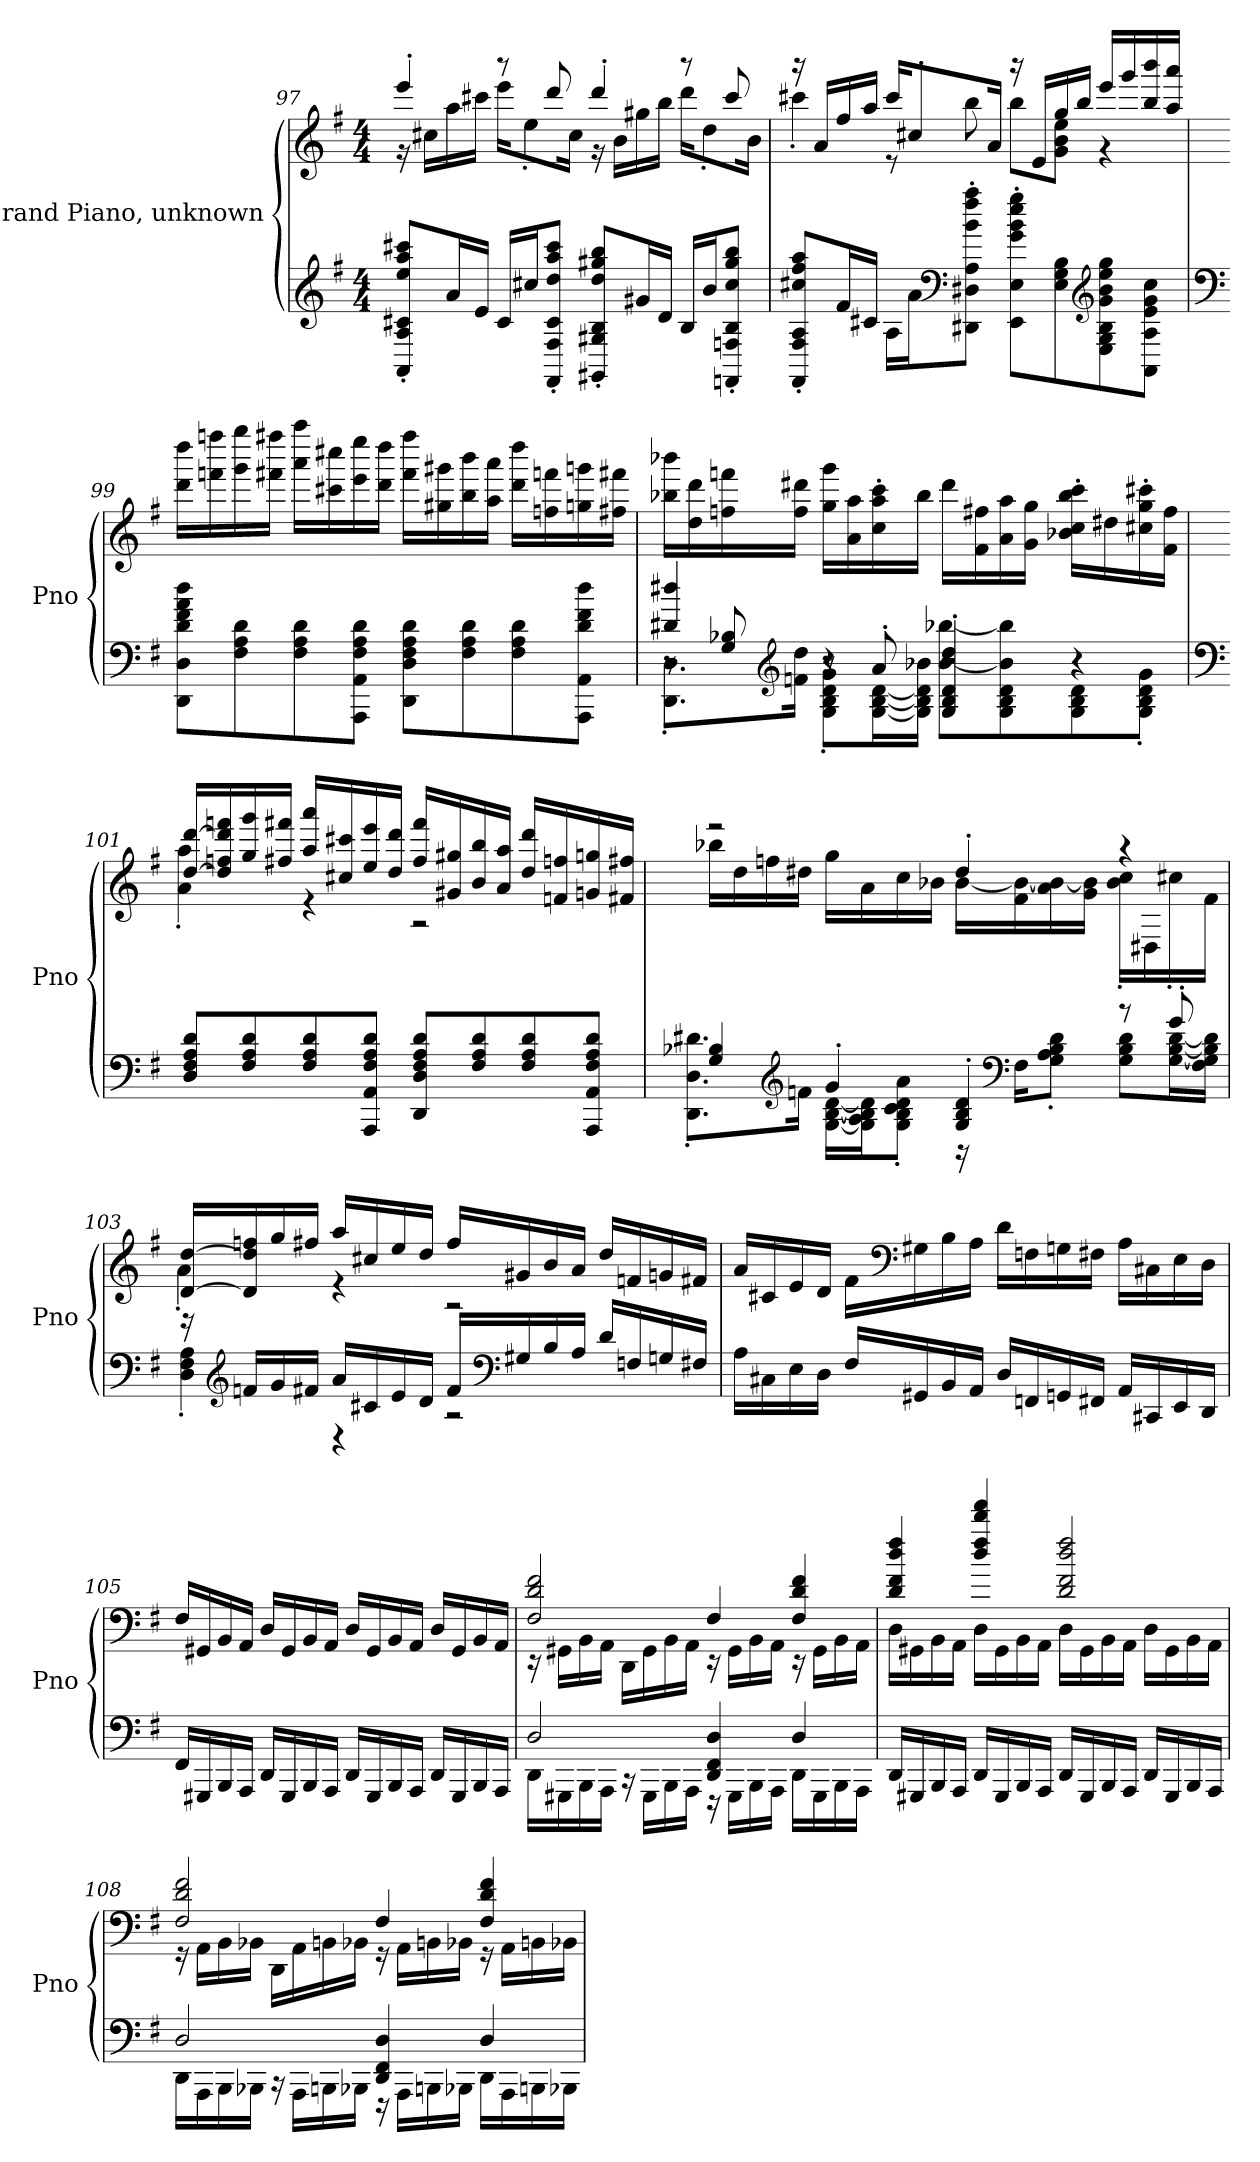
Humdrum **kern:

**kern	**kern
*part1	*part1
*staff2	*staff1
*I"Grand Piano, unknown	*
*I'Pno	*
*clefG2	*clefG2
*k[f#]	*k[f#]
*M4/4	*M4/4
=97	=97
*	*^
8AA/' 8A/' 8c#X/' 8ee/' 8aa/' 8ccc#X/'L	4eee'/	16r
.	.	16cc#X\LL
16a/L	.	16aa\
16e/JJ	.	16ccc#X\JJ
16c#/LL	8r	16eee\KL
16cc#X/J	.	8ee'\
8FF#/' 8F#/' 8c#/' 8dd/' 8aa/' 8ccc#/'J	8ddd/	.
.	.	16cc#\Jk
8GG#X/' 8G#X/' 8B/' 8dd/' 8gg#X/' 8bb/'L	4ddd'/	16r
.	.	16b\LL
16g#X/L	.	16gg#X\
16d/JJ	.	16bb\JJ
16B/LL	8r	16ddd\KL
16b/J	.	8dd'\
8FFn/' 8Fn/' 8B/' 8cc#/' 8gg#/' 8bb/'J	8ccc#/	.
.	.	16b\Jk
!!LO:LB:g=z	!!
=98	=98	=98
8FF#/' 8F#/' 8A/' 8cc#X/' 8ff#/' 8aa/'L	16r	4ccc#X'\
.	16a/LL	.
16f#/L	16ff#/	.
16c#X/JJ	16aa/JJ	.
16A\LL	16ccc#/KL	8r
16a\J	8cc#X'/	.
*clefF4	*	*
8DD#X\' 8D#X\' 8A\' 8b\' 8ff#\' 8aa\'J	.	8bb\
.	16a/Jk	.
8EE\' 8E\' 8g\' 8b\' 8ee\' 8gg\'L	16r	8bb\L
.	16e/LL	.
8E\ 8G\ 8B\	16gg/	8g\ 8b\ 8ee\J
.	16bb/JJ	.
*clefG2	*	*
8E\ 8G\ 8B\ 8g\ 8b\ 8ee\ 8gg\	16eee/LL	4r
.	16ggg/	.
8AA\ 8A\ 8e\ 8g\ 8cc#\J	16bb/ 16bbb/	.
.	16aa/ 16aaa/JJ	.
*	*v	*v
!!LO:LB:g=z
=99	=99
*clefF4	*
8DD\ 8D\ 8d\ 8f#\ 8a\ 8dd\L	16ddd\ 16dddd\LL
.	16fffn\ 16ffffn\
8F#\ 8A\ 8d\	16ggg\ 16gggg\
.	16fff#X\ 16ffff#X\JJ
8F#\ 8A\ 8d\	16aaa\ 16aaaa\LL
.	16ccc#X\ 16cccc#X\
8AAA\ 8AA\ 8F#\ 8A\ 8d\J	16eee\ 16eeee\
.	16ddd\ 16dddd\JJ
8DD\ 8D\ 8F#\ 8A\ 8d\L	16fff#\ 16ffff#\LL
.	16gg#X\ 16ggg#X\
8F#\ 8A\ 8d\	16bb\ 16bbb\
.	16aa\ 16aaa\JJ
8F#\ 8A\ 8d\	16ddd\ 16dddd\LL
.	16ffn\ 16fffn\
8AAA\ 8AA\ 8d\ 8f#\ 8dd\J	16ggn\ 16gggn\
.	16ff#X\ 16fff#X\JJ
!!LO:LB:g=z
=100	=100
*^	*
*	*^	*
4d#X/ 4dd#X/	8.DD\' 8.D\'L	8r	16bb-X\ 16bbb-X\LL
.	.	.	16dd\ 16ddd\
.	.	8G/ 8B-X/	16ffn\ 16fffn\
*clefG2	*	*	*
.	16fn\ 16dd#\Jk	.	16ff\ 16ddd#X\JJ
8r	8G\' 8B-\' 8d#\' 8g\'L	4r	16gg\ 16ggg\LL
.	.	.	16a\ 16aa\
8a'/	[16G\ [16B-\ [16d#\L	.	16cc\' 16aa\' 16ccc\'
.	16G\] 16B-\] 16d#\] 16b-X\JJ	.	16bb-\JJ
4G/' 4B-/' 4d#/' 4dd#/'	[8b-\ [8bb-X\L	2r	16ddd#\LL
.	.	.	16f#\ 16ff#X\
.	8G\ 8B-\ 8d#\ 8b-\] 8bb-\]	.	16a\ 16aa\
.	.	.	16g\ 16gg\JJ
4r	8G\ 8B-\ 8d#\	.	16b-X\' 16cc\' 16bb-\' 16ccc\'LL
.	.	.	16dd#X\
.	8G\' 8B-\' 8d#\' 8g\'J	.	16cc#X\' 16gg\' 16ccc#X\'
.	.	.	16f#\ 16ff#\JJ
*v	*v	*v	*
!!LO:PB:g=z
=101	=101
*clefF4	*
*	*^
8D/ 8F#/ 8A/ 8d/L	[16dd/ [16ddd/LL	4a\' 4aa\'
.	16dd/] 16ffn/ 16ddd/] 16fffn/	.
8F#/ 8A/ 8d/	16gg/ 16ggg/	.
.	16ff#X/ 16fff#X/JJ	.
8F#/ 8A/ 8d/	16aa/ 16aaa/LL	4r
.	16cc#X/ 16ccc#X/	.
8AAA/ 8AA/ 8F#/ 8A/ 8d/J	16ee/ 16eee/	.
.	16dd/ 16ddd/JJ	.
8DD/ 8D/ 8F#/ 8A/ 8d/L	16ff#/ 16fff#/LL	2r
.	16g#X/ 16gg#X/	.
8F#/ 8A/ 8d/	16b/ 16bb/	.
.	16a/ 16aa/JJ	.
8F#/ 8A/ 8d/	16dd/ 16ddd/LL	.
.	16fn/ 16ffn/	.
8AAA/ 8AA/ 8F#/ 8A/ 8d/J	16gn/ 16ggn/	.
.	16f#X/ 16ff#X/JJ	.
!!LO:LB:g=z	!!
=102	=102	=102
*^	*	*
4G/ 4B-X/	8.DD\' 8.D\' 8.d#X\'L	2r	16bb-X\LL
.	.	.	16dd\
.	.	.	16ffn\
*clefG2	*	*	*
.	16fn\Jk	.	16dd#X\JJ
4g'/	[16G\ [16B-\ [16d#\LL	.	16gg\LL
.	16G\] 16A\ 16B-\] 16d#\]J	.	16a\
.	8G\' 8B-\' 8c\' 8d#\' 8a\'J	.	16cc\
.	.	.	16b-X\JJ
4G/' 4B-/' 4d#/'	16r	4dd#'/	[16b-\LL
*clefF4	*	*	*
.	16F#\KL	.	16f#\ 16b-\_
.	8G\' 8A\' 8B-\' 8d#\'J	.	16a\ 16b-\_
.	.	.	16g\ 16b-\]JJ
8r	8G\ 8B-\ 8d#\L	4r	16b-\' 16cc\'LL
.	.	.	16D#X\
8g'/	[16G\ [16B-\ [16d#\L	.	16cc#X'\
.	16F#\ 16G\] 16B-\] 16d#\]JJ	.	16f#\JJ
!!LO:LB:g=z	!!
=103	=103	=103	=103
16r	4D\' 4F#\' 4A\'	[16d/ [16dd/LL	4a'\
*clefG2	*	*	*
16fn/LL	.	16d/] 16dd/] 16ffn/	.
16g/	.	16gg/	.
16f#X/JJ	.	16ff#X/JJ	.
16a/LL	4r	16aa/LL	4r
16c#X/	.	16cc#X/	.
16e/	.	16ee/	.
16d/JJ	.	16dd/JJ	.
16f#/LL	2r	16ff#/LL	2r
*clefF4	*	*	*
16G#X/	.	16g#X/	.
16B/	.	16b/	.
16A/JJ	.	16a/JJ	.
16d/LL	.	16dd/LL	.
16Fn/	.	16fn/	.
16Gn/	.	16gn/	.
16F#X/JJ	.	16f#X/JJ	.
*v	*v	*	*
*	*v	*v
=104	=104
16A\LL	16a/LL
16C#X\	16c#X/
16E\	16e/
16D\JJ	16d/JJ
16F#/LL	16f#\LL
*	*clefF4
16GG#X/	16G#X\
16BB/	16B\
16AA/JJ	16A\JJ
16D/LL	16d\LL
16FFn/	16Fn\
16GGn/	16Gn\
16FF#X/JJ	16F#X\JJ
16AA/LL	16A\LL
16CC#X/	16C#X\
16EE/	16E\
16DD/JJ	16D\JJ
!!LO:LB:g=z
=105	=105
16FF#/LL	16F#/LL
16GGG#X/	16GG#X/
16BBB/	16BB/
16AAA/JJ	16AA/JJ
16DD/LL	16D/LL
16GGG#/	16GG#/
16BBB/	16BB/
16AAA/JJ	16AA/JJ
16DD/LL	16D/LL
16GGG#/	16GG#/
16BBB/	16BB/
16AAA/JJ	16AA/JJ
16DD/LL	16D/LL
16GGG#/	16GG#/
16BBB/	16BB/
16AAA/JJ	16AA/JJ
=106	=106
*^	*^
2D/	16DD\LL	2F#/ 2d/ 2f#/	16r
.	16GGG#X\	.	16GG#X\LL
.	16BBB\	.	16BB\
.	16AAA\JJ	.	16AA\JJ
.	16r	.	16DD\LL
.	16GGG#\LL	.	16GG#\
.	16BBB\	.	16BB\
.	16AAA\JJ	.	16AA\JJ
4DD/ 4FF#/ 4D/	16r	4F#/	16r
.	16GGG#\LL	.	16GG#\LL
.	16BBB\	.	16BB\
.	16AAA\JJ	.	16AA\JJ
4D/	16DD\LL	4F#/ 4d/ 4f#/	16r
.	16GGG#\	.	16GG#\LL
.	16BBB\	.	16BB\
.	16AAA\JJ	.	16AA\JJ
*v	*v	*	*
!!LO:LB:g=z	!!
=107	=107	=107
16DD/LL	4d/ 4f#/ 4dd/ 4ff#/	16D\LL
16GGG#X/	.	16GG#X\
16BBB/	.	16BB\
16AAA/JJ	.	16AA\JJ
16DD/LL	4dd/ 4ff#/ 4ddd/ 4fff#/	16D\LL
16GGG#/	.	16GG#\
16BBB/	.	16BB\
16AAA/JJ	.	16AA\JJ
16DD/LL	2d/ 2f#/ 2dd/ 2ff#/	16D\LL
16GGG#/	.	16GG#\
16BBB/	.	16BB\
16AAA/JJ	.	16AA\JJ
16DD/LL	.	16D\LL
16GGG#/	.	16GG#\
16BBB/	.	16BB\
16AAA/JJ	.	16AA\JJ
!!LO:PB:g=z	!!
=108	=108	=108
*^	*	*
2D/	16DD\LL	2F#/ 2d/ 2f#/	16r
.	16AAA\	.	16AA\LL
.	16BBB\	.	16BB\
.	16BBB-X\JJ	.	16BB-X\JJ
.	16r	.	16DD\LL
.	16AAA\LL	.	16AA\
.	16BBBn\	.	16BBn\
.	16BBB-X\JJ	.	16BB-X\JJ
4DD/ 4FF#/ 4D/	16r	4F#/	16r
.	16AAA\LL	.	16AA\LL
.	16BBBn\	.	16BBn\
.	16BBB-X\JJ	.	16BB-X\JJ
4D/	16DD\LL	4F#/ 4d/ 4f#/	16r
.	16AAA\	.	16AA\LL
.	16BBBn\	.	16BBn\
.	16BBB-X\JJ	.	16BB-X\JJ
*v	*v	*	*
*	*v	*v
=	=
*-	*-
